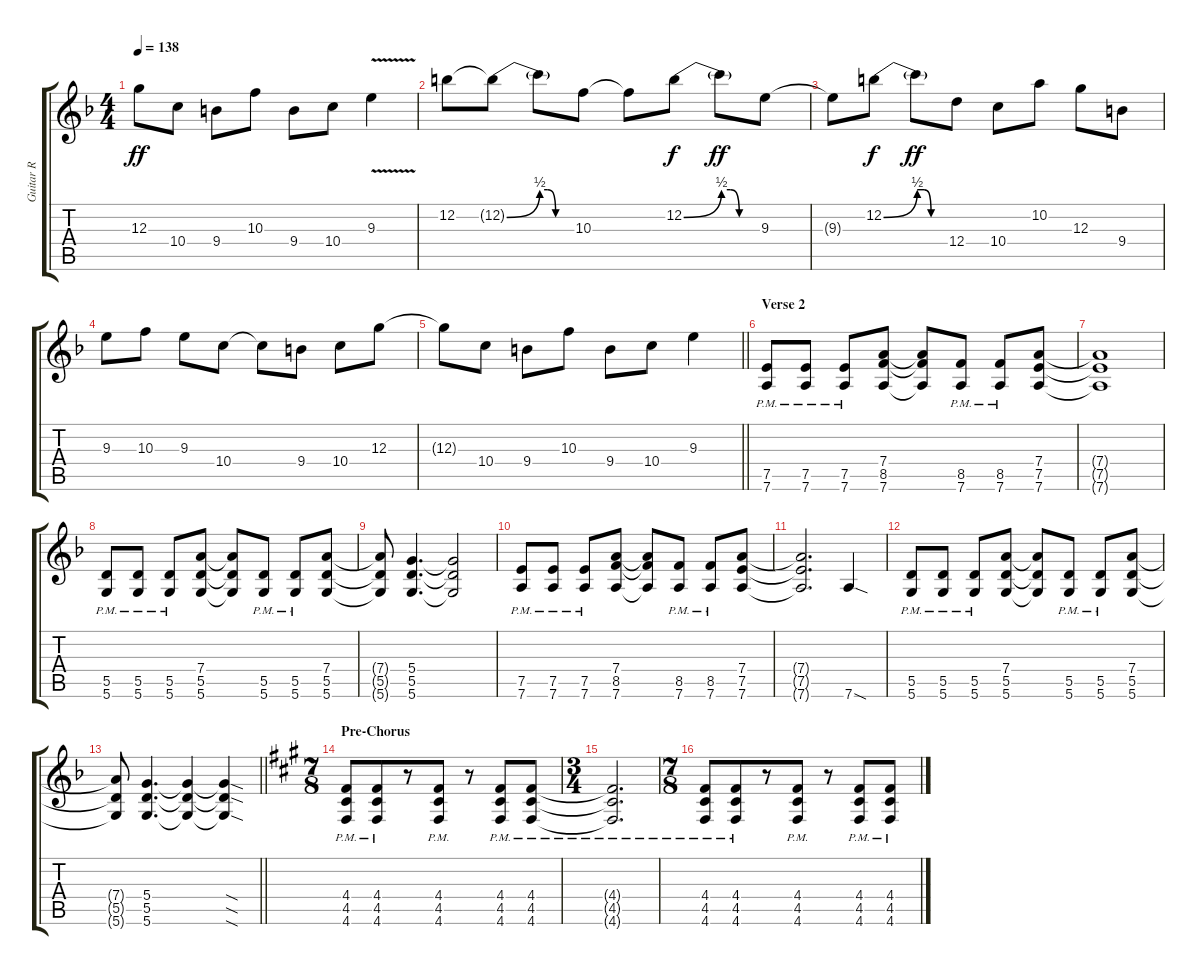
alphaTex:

\track ("Guitar R" "Guitar R") {instrument overdrivenguitar}
\staff {score tabs}
\tuning (E4 B3 G3 D3 A2 D2) {hide}
\ts (4 4)
\tempo 138
\clef g2
\ks f
12.3{t}.8{dy ff} 10.4.8 9.4.8 10.3.8 9.4.8 10.4.8 9.3{v}.4 |
12.2.8 12.2{be (bend 0 0 60 2) t}.8 12.2{be (custom 0 2 15 2 30 0 60 0) t}.8 10.3.8 10.3{t}.8 12.2{be (bend 0 0 60 2)}.8{dy f} 12.2{be (custom 0 2 15 2 30 0 60 0) t}.8{dy ff} 9.3.8 |
9.3{t}.8 12.2{be (bend 0 0 60 2)}.8{dy f} 12.2{be (custom 0 2 15 2 30 0 60 0) t}.8{dy ff} 12.4.8 10.4.8 10.2.8 12.3.8 9.4.8 |
9.3.8 10.3.8 9.3.8 10.4.8 10.4{t}.8 9.4.8 10.4.8 12.3.8 |
\barLineRight lightlight
12.3{t}.8 10.4.8 9.4.8 10.3.8 9.4.8 10.4.8 9.3.4 |
\section ("" "Verse 2")
(7.5{pm} 7.6{pm}).8 (7.5{pm} 7.6{pm}).8 (7.5{pm} 7.6{pm}).8 (7.4 8.5 7.6).8 (7.4{t} 8.5{t} 7.6{t}).8 (8.5{pm} 7.6{pm}).8 (8.5{pm} 7.6{pm}).8 (7.4 7.5 7.6).8 |
(7.4{t} 7.5{t} 7.6{t}).1 |
(5.5{pm} 5.6{pm}).8 (5.5{pm} 5.6{pm}).8 (5.5{pm} 5.6{pm}).8 (7.4 5.5 5.6).8 (7.4{t} 5.5{t} 5.6{t}).8 (5.5{pm} 5.6{pm}).8 (5.5{pm} 5.6{pm}).8 (7.4 5.5 5.6).8 |
(7.4{t} 5.5{t} 5.6{t}).8 (5.4 5.5 5.6).4{d} (5.4{t} 5.5{t} 5.6{t}).2 |
(7.5{pm} 7.6{pm}).8 (7.5{pm} 7.6{pm}).8 (7.5{pm} 7.6{pm}).8 (7.4 8.5 7.6).8 (7.4{t} 8.5{t} 7.6{t}).8 (8.5{pm} 7.6{pm}).8 (8.5{pm} 7.6{pm}).8 (7.4 7.5 7.6).8 |
(7.4{t} 7.5{t} 7.6{t}).2{d} 7.6{sod}.4 |
(5.5{pm} 5.6{pm}).8 (5.5{pm} 5.6{pm}).8 (5.5{pm} 5.6{pm}).8 (7.4 5.5 5.6).8 (7.4{t} 5.5{t} 5.6{t}).8 (5.5{pm} 5.6{pm}).8 (5.5{pm} 5.6{pm}).8 (7.4 5.5 5.6).8 |
\barLineRight lightlight
(7.4{t} 5.5{t} 5.6{t}).8 (5.4 5.5 5.6).4{d} (5.4{t} 5.5{t} 5.6{t}).4 (5.4{sod t} 5.5{sod t} 5.6{sod t}).4 |
\ts (7 8)
\section ("" "Pre-Chorus")
\ks a
(4.4{pm} 4.5{pm} 4.6{pm}).8 (4.4{pm} 4.5{pm} 4.6{pm}).8 r.8 (4.4{pm} 4.5{pm} 4.6{pm}).8 r.8 (4.4{pm} 4.5{pm} 4.6{pm}).8 (4.4{pm} 4.5{pm} 4.6{pm}).8 |
\ts (3 4)
(4.4{pm t} 4.5{pm t} 4.6{pm t}).2{d} |
\ts (7 8)
(4.4{pm} 4.5{pm} 4.6{pm}).8 (4.4{pm} 4.5{pm} 4.6{pm}).8 r.8 (4.4{pm} 4.5{pm} 4.6{pm}).8 r.8 (4.4{pm} 4.5{pm} 4.6{pm}).8 (4.4{pm} 4.5{pm} 4.6{pm}).8
